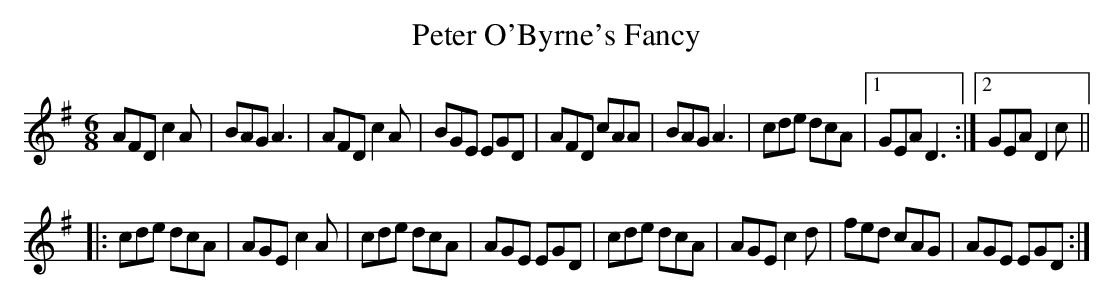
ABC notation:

X:1
T:Peter O'Byrne's Fancy
M:6/8
K:Dmix
AFD c2A|BAG A3|AFD c2A|BGE EGD|AFD cAA|BAG A3|cde dcA|1 GEA D3:|2 GEA D2c||
|:cde dcA|AGE c2A|cde dcA|AGE EGD|cde dcA|AGE c2d|fed cAG|AGE EGD:|
